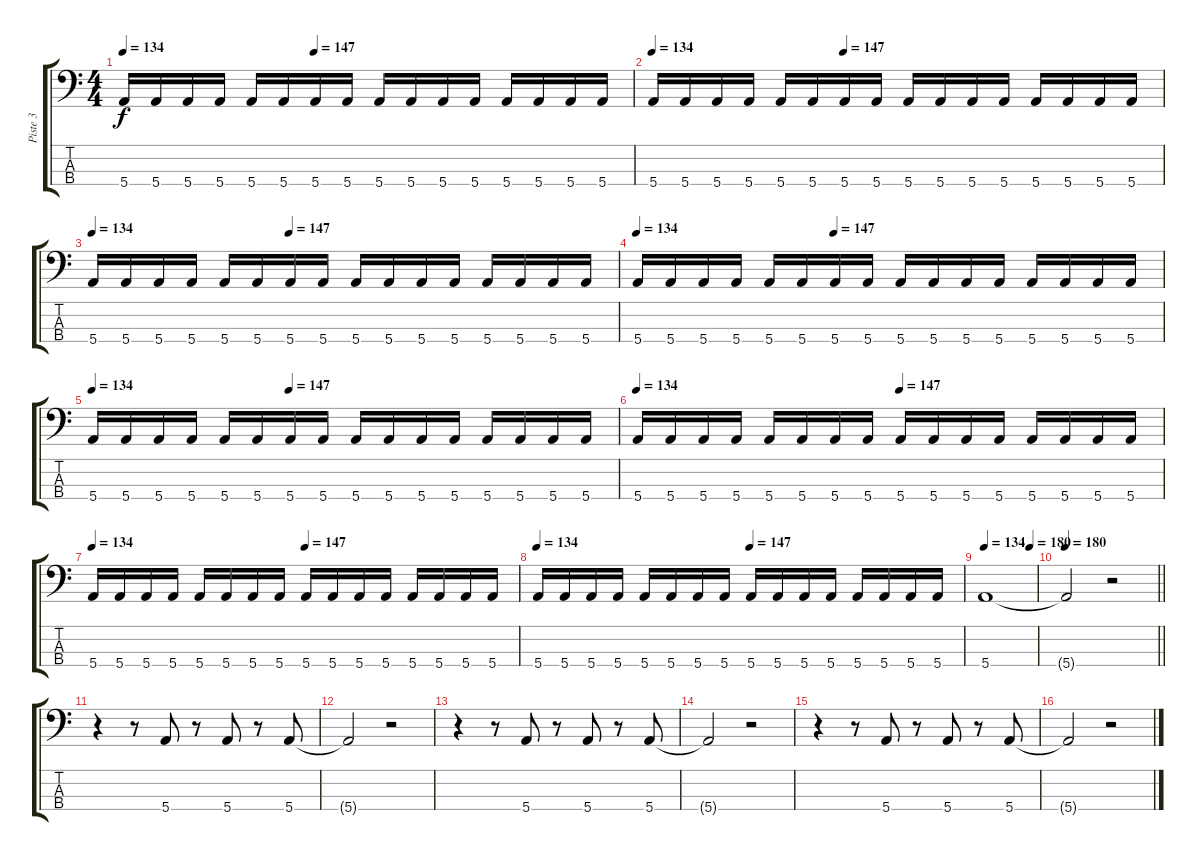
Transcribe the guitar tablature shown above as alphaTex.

\track ("Piste 3" "Piste 3") {instrument electricbassfinger}
\staff {score tabs}
\tuning (G2 D2 A1 E1) {hide}
\ts (4 4)
\tempo (147 0.375)
\tempo 134
\clef f4
\ks c
5.4.16{dy f} 5.4.16 5.4.16 5.4.16 5.4.16 5.4.16 5.4.16 5.4.16 5.4.16 5.4.16 5.4.16 5.4.16 5.4.16 5.4.16 5.4.16 5.4.16 |
\tempo (147 0.375)
\tempo 134
5.4.16 5.4.16 5.4.16 5.4.16 5.4.16 5.4.16 5.4.16 5.4.16 5.4.16 5.4.16 5.4.16 5.4.16 5.4.16 5.4.16 5.4.16 5.4.16 |
\tempo (147 0.375)
\tempo 134
5.4.16 5.4.16 5.4.16 5.4.16 5.4.16 5.4.16 5.4.16 5.4.16 5.4.16 5.4.16 5.4.16 5.4.16 5.4.16 5.4.16 5.4.16 5.4.16 |
\tempo (147 0.375)
\tempo 134
5.4.16 5.4.16 5.4.16 5.4.16 5.4.16 5.4.16 5.4.16 5.4.16 5.4.16 5.4.16 5.4.16 5.4.16 5.4.16 5.4.16 5.4.16 5.4.16 |
\tempo (147 0.375)
\tempo 134
5.4.16 5.4.16 5.4.16 5.4.16 5.4.16 5.4.16 5.4.16 5.4.16 5.4.16 5.4.16 5.4.16 5.4.16 5.4.16 5.4.16 5.4.16 5.4.16 |
\tempo (147 0.5)
\tempo 134
5.4.16 5.4.16 5.4.16 5.4.16 5.4.16 5.4.16 5.4.16 5.4.16 5.4.16 5.4.16 5.4.16 5.4.16 5.4.16 5.4.16 5.4.16 5.4.16 |
\tempo (147 0.5)
\tempo 134
5.4.16 5.4.16 5.4.16 5.4.16 5.4.16 5.4.16 5.4.16 5.4.16 5.4.16 5.4.16 5.4.16 5.4.16 5.4.16 5.4.16 5.4.16 5.4.16 |
\tempo (147 0.5)
\tempo 134
5.4.16 5.4.16 5.4.16 5.4.16 5.4.16 5.4.16 5.4.16 5.4.16 5.4.16 5.4.16 5.4.16 5.4.16 5.4.16 5.4.16 5.4.16 5.4.16 |
\tempo (180 0.875)
\tempo 134
5.4.1 |
\tempo 180
\barLineRight lightlight
5.4{t}.2 r.2 |
r.4 r.8 5.4.8 r.8 5.4.8 r.8 5.4.8 |
5.4{t}.2 r.2 |
r.4 r.8 5.4.8 r.8 5.4.8 r.8 5.4.8 |
5.4{t}.2 r.2 |
r.4 r.8 5.4.8 r.8 5.4.8 r.8 5.4.8 |
5.4{t}.2 r.2
